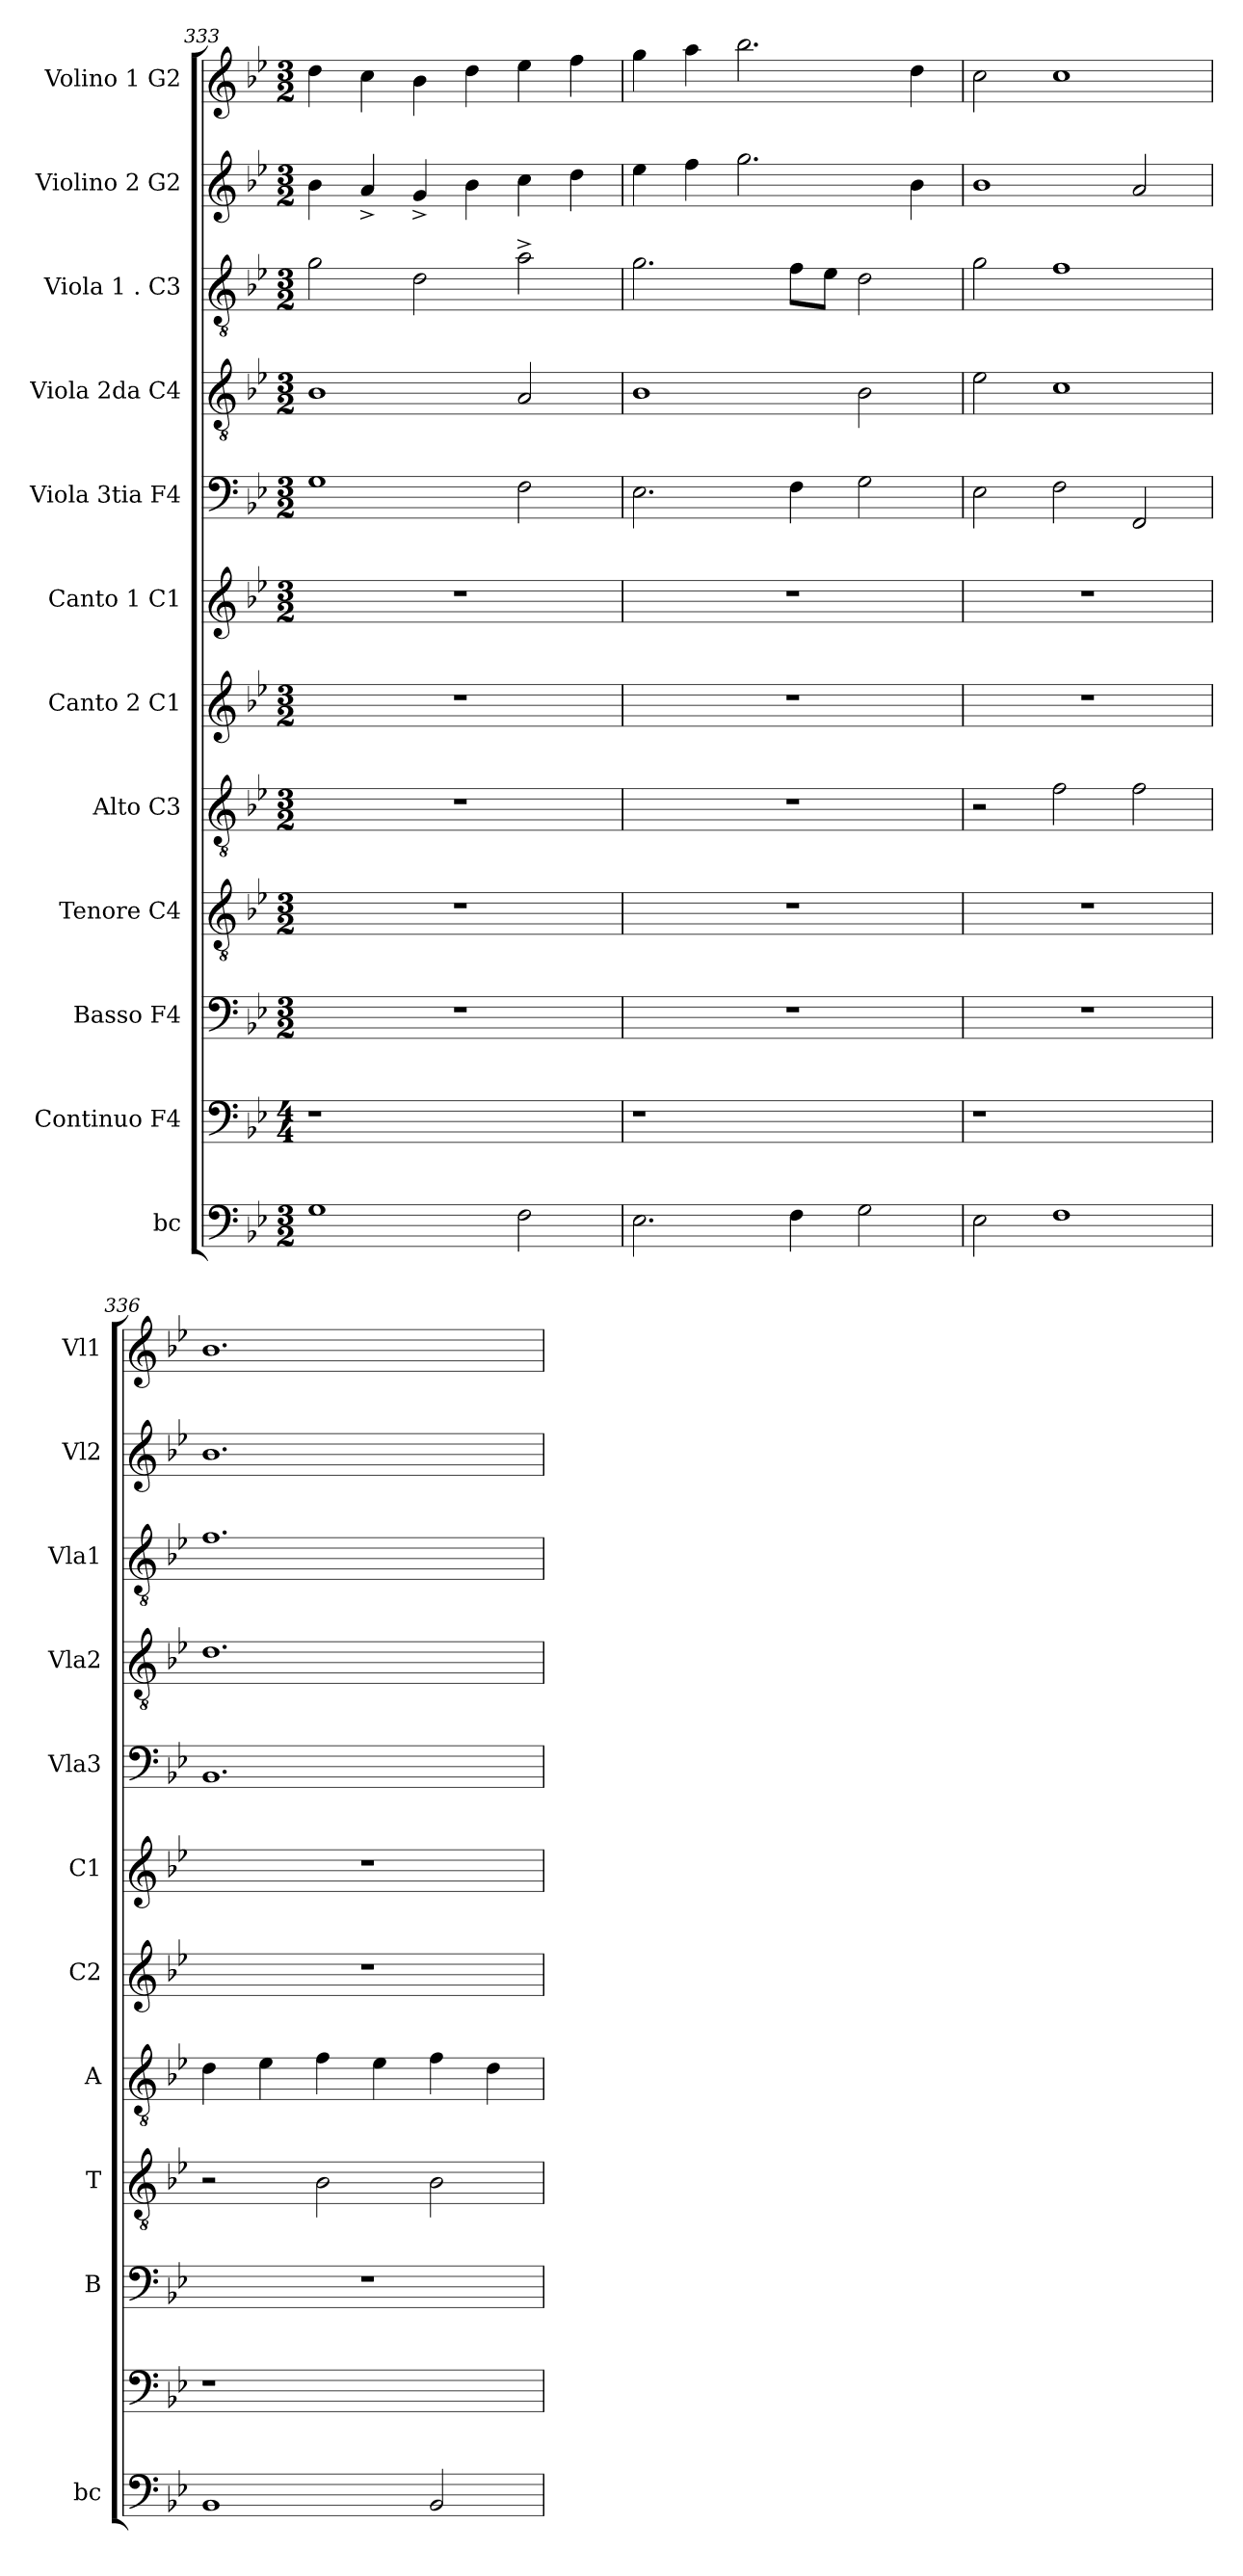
**kern	**kern	**kern	**kern	**kern	**kern	**kern	**kern	**kern	**kern	**kern	**kern
*part12	*part11	*part10	*part9	*part8	*part7	*part6	*part5	*part4	*part3	*part2	*part1
*staff12	*staff11	*staff10	*staff9	*staff8	*staff7	*staff6	*staff5	*staff4	*staff3	*staff2	*staff1
*I"bc	*I"Continuo F4	*I"Basso F4	*I"Tenore C4	*I"Alto C3	*I"Canto 2 C1	*I"Canto 1 C1	*I"Viola 3tia F4	*I"Viola 2da C4	*I"Viola 1 . C3	*I"Violino 2 G2	*I"Volino 1 G2
*I'bc	*	*I'B	*I'T	*I'A	*I'C2	*I'C1	*I'Vla3	*I'Vla2	*I'Vla1	*I'Vl2	*I'Vl1
*clefF4	*clefF4	*clefF4	*clefGv2	*clefGv2	*clefG2	*clefG2	*clefF4	*clefGv2	*clefGv2	*clefG2	*clefG2
*k[b-e-]	*k[b-e-]	*k[b-e-]	*k[b-e-]	*k[b-e-]	*k[b-e-]	*k[b-e-]	*k[b-e-]	*k[b-e-]	*k[b-e-]	*k[b-e-]	*k[b-e-]
*B-:	*B-:	*B-:	*B-:	*B-:	*B-:	*B-:	*B-:	*B-:	*B-:	*B-:	*B-:
*M3/2	*M4/4	*M3/2	*M3/2	*M3/2	*M3/2	*M3/2	*M3/2	*M3/2	*M3/2	*M3/2	*M3/2
=333	=333	=333	=333	=333	=333	=333	=333	=333	=333	=333	=333
!	!	!	!	!LO:N:vis=1	!	!	!	!	!	!	!
1G	1r	1.r	1.r	1.r	1.r	1.r	1G	1B-	2g\	4b-\	4dd\
.	.	.	.	.	.	.	.	.	.	4a^</	4cc\
.	.	.	.	.	.	.	.	.	2d\	4g^</	4b-\
.	.	.	.	.	.	.	.	.	.	4b-\	4dd\
2F\	2ryy	.	.	.	.	.	2F\	2A/	2a^>\	4cc\	4ee-\
.	.	.	.	.	.	.	.	.	.	4dd\	4ff\
=334	=334	=334	=334	=334	=334	=334	=334	=334	=334	=334	=334
!	!	!	!	!LO:N:vis=1	!	!	!	!	!	!	!
2.E-\	1r	1.r	1.r	1.r	1.r	1.r	2.E-\	1B-	2.g\	4ee-\	4gg\
.	.	.	.	.	.	.	.	.	.	4ff\	4aa\
.	.	.	.	.	.	.	.	.	.	2.gg\	2.bb-\
4F\	.	.	.	.	.	.	4F\	.	8f\L	.	.
.	.	.	.	.	.	.	.	.	8e-\J	.	.
2G\	2ryy	.	.	.	.	.	2G\	2B-\	2d\	.	.
.	.	.	.	.	.	.	.	.	.	4b-\	4dd\
=335	=335	=335	=335	=335	=335	=335	=335	=335	=335	=335	=335
2E-\	1r	1.r	1.r	2r	1.r	1.r	2E-\	2e-\	2g\	1b-	2cc\
1F	.	.	.	2f\	.	.	2F\	1c	1f	.	1cc
.	2ryy	.	.	2f\	.	.	2FF/	.	.	2a/	.
!!LO:LB:g=z
=336	=336	=336	=336	=336	=336	=336	=336	=336	=336	=336	=336
!	!	!LO:N:vis=1	!	!	!	!	!	!	!	!	!
1BB-	1r	1.r	2r	4d\	1.r	1.r	1.BB-	1.d	1.f	1.b-	1.b-
.	.	.	.	4e-\	.	.	.	.	.	.	.
.	.	.	2B-\	4f\	.	.	.	.	.	.	.
.	.	.	.	4e-\	.	.	.	.	.	.	.
2BB-/	2ryy	.	2B-\	4f\	.	.	.	.	.	.	.
.	.	.	.	4d\	.	.	.	.	.	.	.
=	=	=	=	=	=	=	=	=	=	=	=
*-	*-	*-	*-	*-	*-	*-	*-	*-	*-	*-	*-
